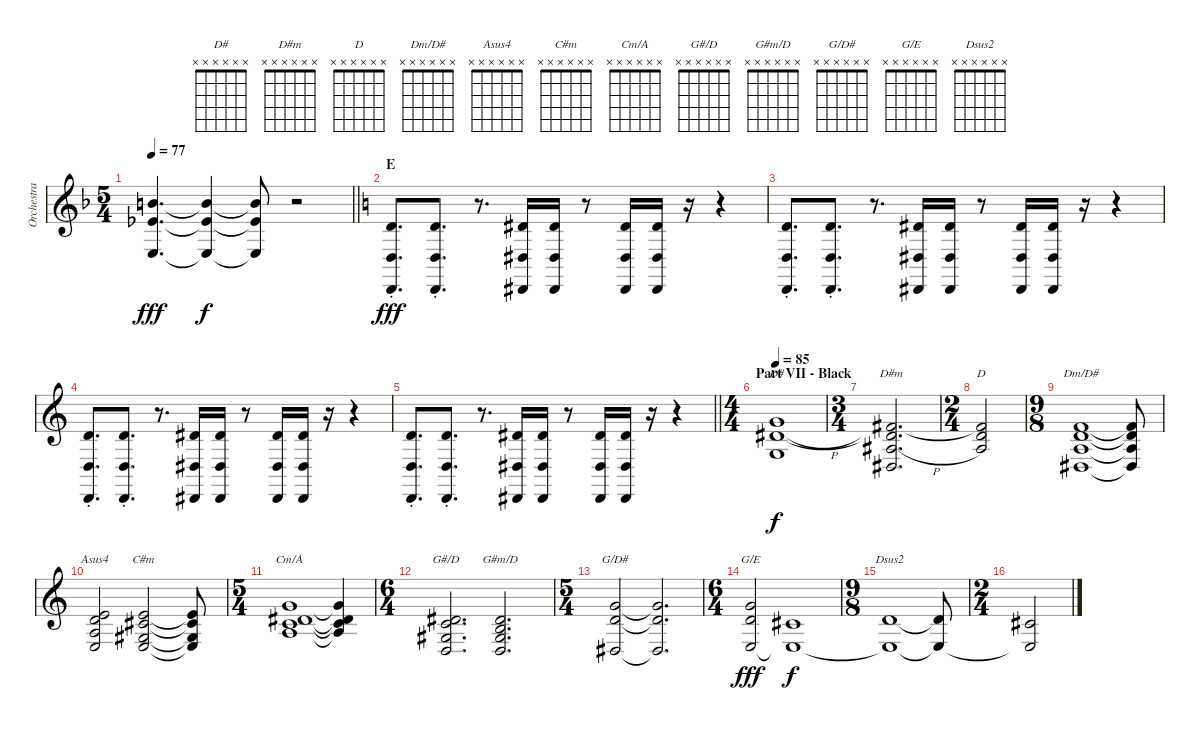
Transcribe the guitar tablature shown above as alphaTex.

\track ("Orchestra" "Orchestra") {instrument brasssection}
\staff {score}
\tuning (D4 A3 F3 C3 G2 D2) {hide}
\chord ("D#" x x x x x x)
\chord ("D#m" x x x x x x)
\chord ("D" x x x x x x)
\chord ("Dm/D#" x x x x x x)
\chord ("Asus4" x x x x x x)
\chord ("C#m" x x x x x x)
\chord ("Cm/A" x x x x x x)
\chord ("G#/D" x x x x x x)
\chord ("G#m/D" x x x x x x)
\chord ("G/D#" x x x x x x)
\chord ("G/E" x x x x x x)
\chord ("Dsus2" x x x x x x)
\ts (5 4)
\tempo 77
\clef g2
\barLineRight lightlight
\ks dminor
(9.1{t} 6.2 4.4{t}).4{d dy fff volume 0} (9.1{t} 6.2{t} 4.4{t}).4{dy f} (9.1{t} 6.2{t} 4.4{t}).8 r.2 |
\section ("" "E")
\ks aminor
(5.2{st} 2.4{st} 0.6{st}).8{d dy fff volume 16} (5.2{st} 2.4{st} 0.6{st}).8{d} r.8{d} (6.2 3.4 1.6).16 (6.2 3.4 1.6).16 r.8 (6.2 3.4 1.6).16 (6.2 3.4 1.6).16 r.16 r.4 |
(5.2{st} 2.4{st} 0.6{st}).8{d} (5.2{st} 2.4{st} 0.6{st}).8{d} r.8{d} (6.2 3.4 1.6).16 (6.2 3.4 1.6).16 r.8 (6.2 3.4 1.6).16 (6.2 3.4 1.6).16 r.16 r.4 |
(5.2{st} 2.4{st} 0.6{st}).8{d} (5.2{st} 2.4{st} 0.6{st}).8{d} r.8{d} (6.2 3.4 1.6).16 (6.2 3.4 1.6).16 r.8 (6.2 3.4 1.6).16 (6.2 3.4 1.6).16 r.16 r.4 |
\barLineRight lightlight
(5.2{st} 2.4{st} 0.6{st}).8{d} (5.2{st} 2.4{st} 0.6{st}).8{d} r.8{d} (6.2 3.4 1.6).16 (6.2 3.4 1.6).16 r.8 (6.2 3.4 1.6).16 (6.2 3.4 1.6).16 r.16{volume 0} r.4 |
\ts (4 4)
\section ("" "Part VII - Black")
\tempo 85
(5.1{h} 6.2{h} 2.3).1{ch "D#" dy f volume 13} |
\ts (3 4)
(4.1 6.2{t} 5.3{h} 3.4).2{d ch "D#m"} |
\ts (2 4)
(4.1{t} 5.2 4.3).2{ch "D" volume 6} |
\ts (9 8)
(3.1 5.2 4.3 3.4).1{ch "Dm/D#" volume 13} (3.1{t} 5.2{t} 4.3{t} 3.4{t}).8{volume 8} |
(2.1 5.2 4.3 4.4).2{ch "Asus4" volume 12} (2.1 4.2 3.3 4.4).2{ch "C#m" volume 5} (2.1{t} 4.2{t} 3.3{t} 4.4{t}).8 |
\ts (5 4)
(5.1 6.2 7.3 9.4).1{ch "Cm/A" volume 13} (5.1{t} 6.2{t} 7.3{t} 9.4{t}).4 |
\ts (6 4)
(6.2 7.3 8.4 7.5).2{d ch "G#/D" volume 5} (6.2 6.3 8.4 7.5).2{d ch "G#m/D"} |
\ts (5 4)
(5.1 5.2 3.4).2{ch "G/D#" volume 12} (5.1{t} 5.2{t} 3.4{t}).2{d} |
\ts (6 4)
(5.1 5.2 4.4).2{ch "G/E" dy fff volume 8} (4.2 4.4{t}).1{dy f} |
\ts (9 8)
(5.2 4.4{t}).1{ch "Dsus2"} (5.2{t} 4.4{t}).8 |
\ts (2 4)
(4.2 4.4{t}).2
